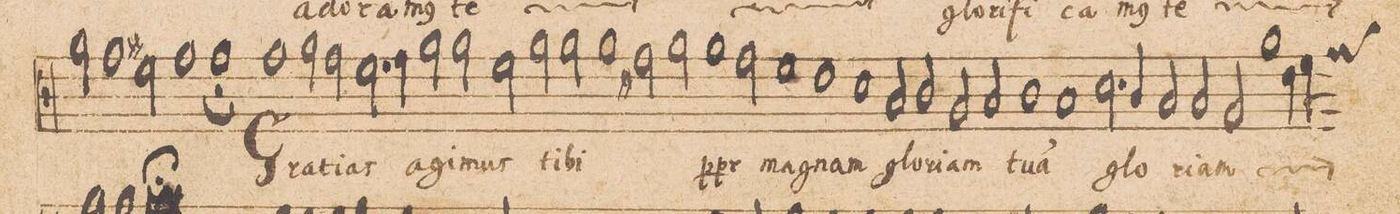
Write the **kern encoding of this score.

**kern	**text
*I"[CANTVS.]	*
*clefC3	*
*k[]	*
*met(c|)	*
*M2/1	*
2a\	-fi-
1g	-ca-
2f#X\	.
=35-	=35-
1g	-m(us)
1g;<	te
*	*Xij
=36-	=36-
1g	Gra-
2a\	-ti-
2g\	.
=37-	=37-
2.fny\	-as
4g\	.
2a\	a-
2a\	-gi-
=38-	=38-
2f\	-mus
2a\	.
2a\	ti-
1a\	-bi
=39-	=39-
2g#X\	.
2a\	.
1a\	p(ro)p-
=40-	=40-
2gny\	-(te)r
1f	ma-
=41-	=41-
1e	.
1d	-gnam
=42-	=42-
2B/	glo-
2c/	-ri-
2A/	-am
2B/	.
=43-	=43-
1c	tu-
1B	-(am)
=44-	=44-
2.d\	glo-
4c/	.
2B/	-ri-
2B/	-am
=45-	=45-
*	*ij
2A/	glo-
1a	.
4e\	-ri-
*custos:g	*
4f\	.
=46-	=46-
*-	*-
